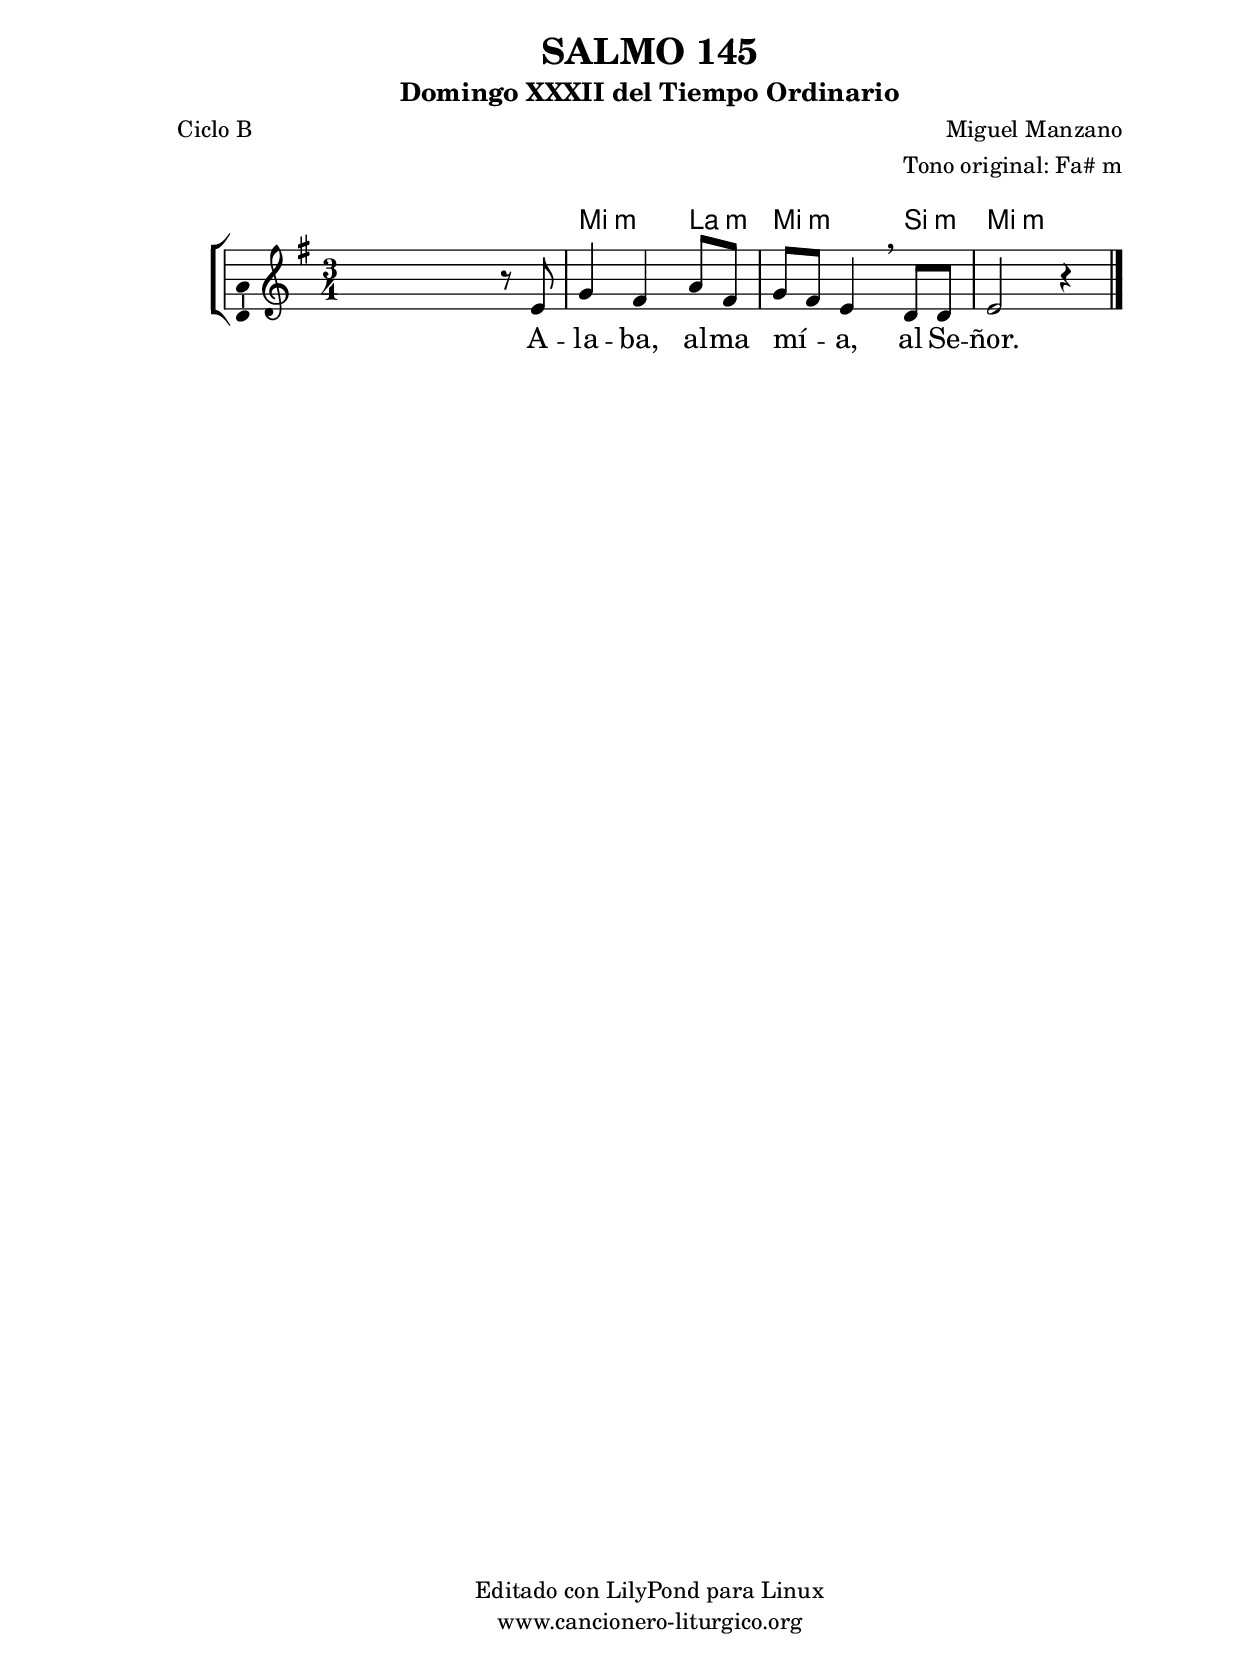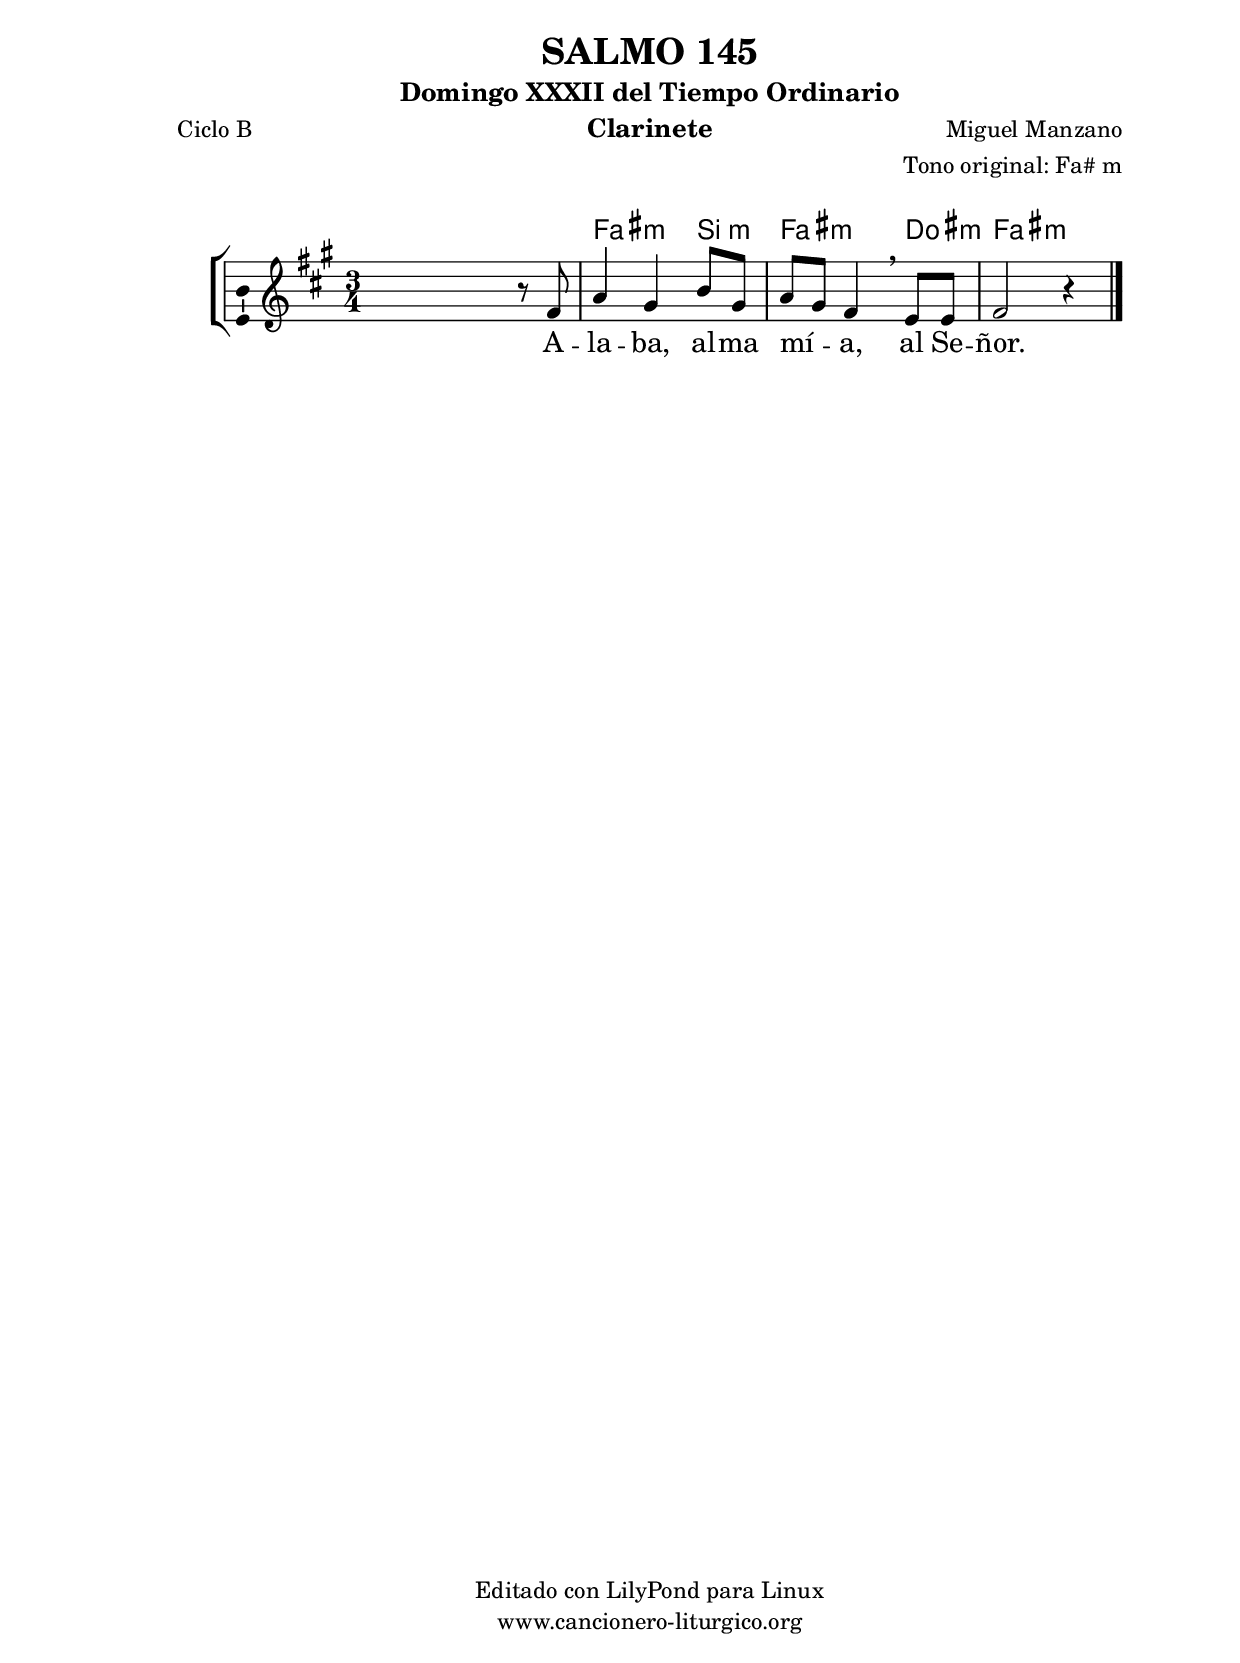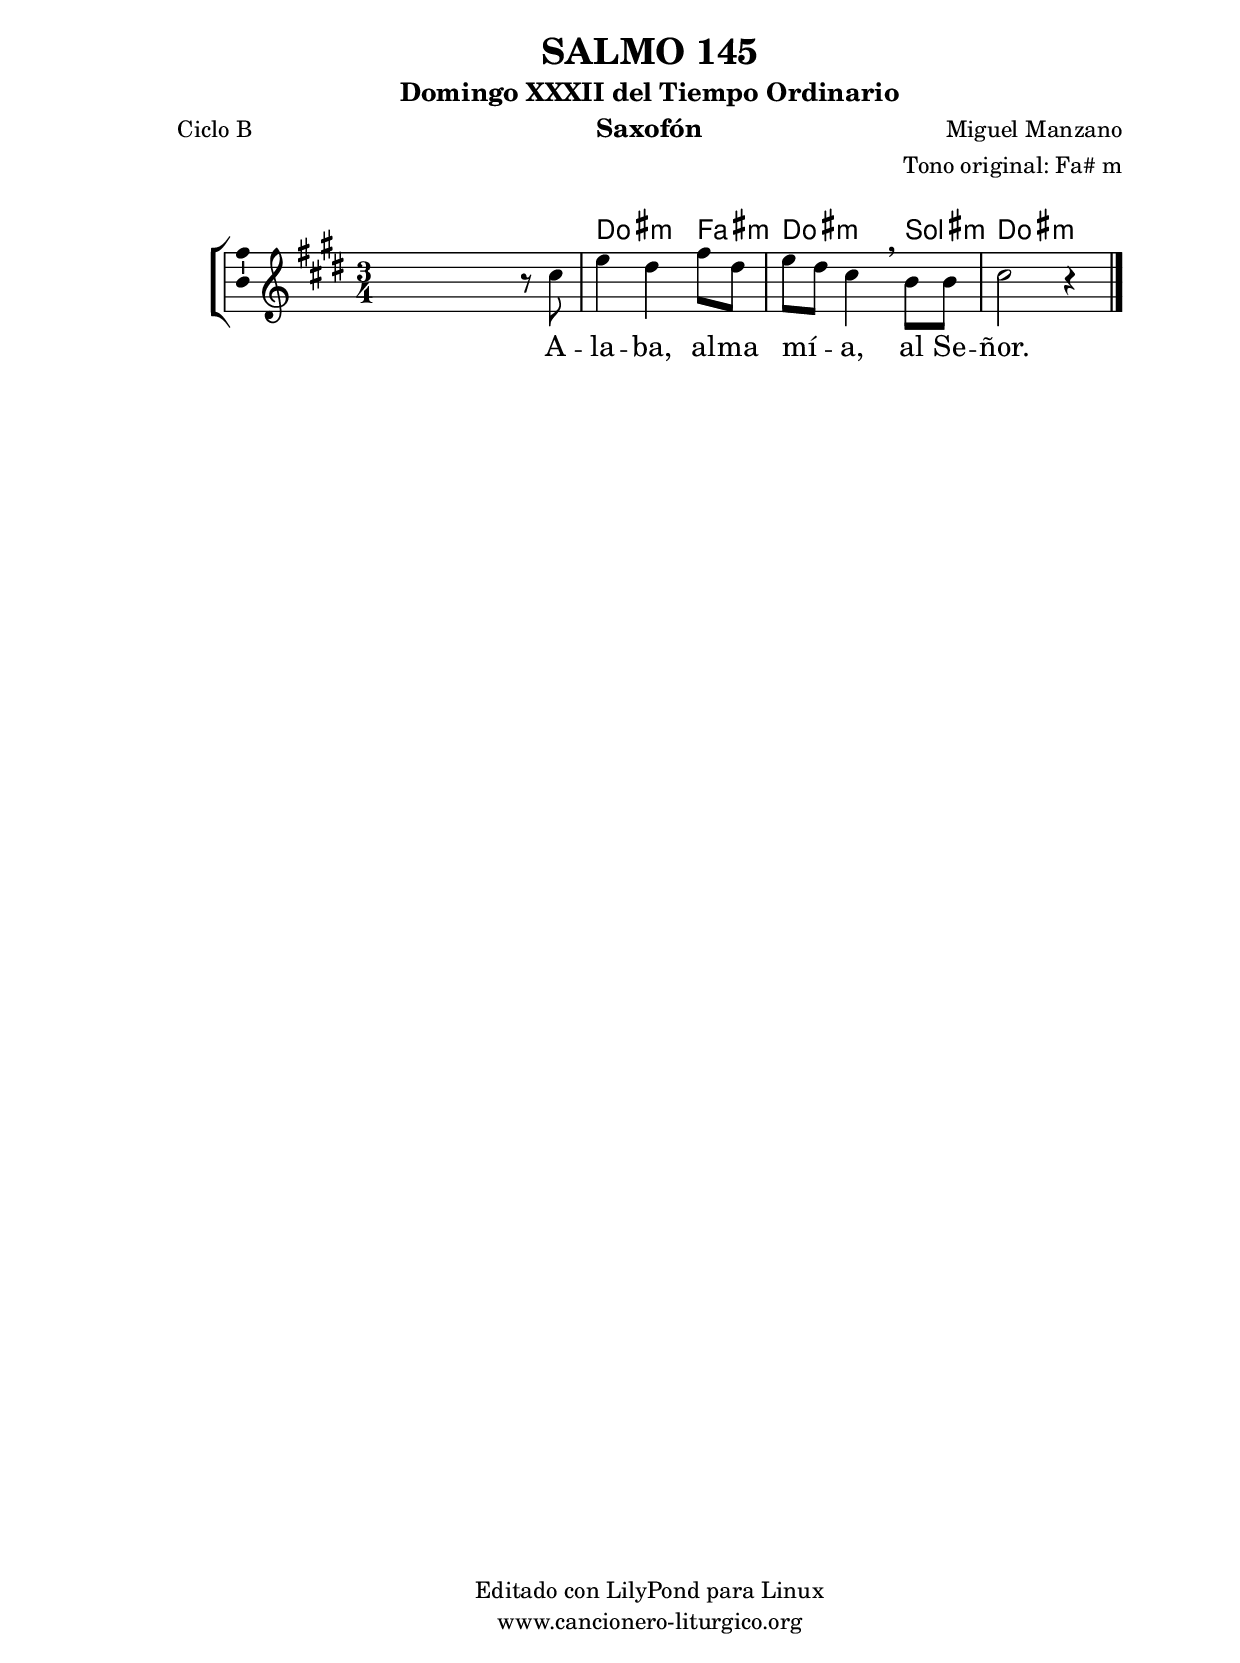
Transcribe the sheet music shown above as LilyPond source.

%
%para convertir .midi en .wav:
%timidity filename.midi -Ow -o finename.wav
%
%
%Para convertir de .wav a .mp3:
%lame -h -m j filename.wav
%
%
%para escuchar el midi:
%timidity nombrefichero.midi
%


%versión de lilypond para la que se ha escrito esta partitura:
\version "2.16.0"

	%Tamaño papel
	#(set-default-paper-size "a4")
	%Tamaño partitura
	#(set-global-staff-size 20)
	%No responde al pulsar sobre una nota
	#(ly:set-option 'point-and-click #f)

%parámetros del encabezamiento:
\header {
	title = "SALMO 145"
	subtitle = "Domingo XXXII del Tiempo Ordinario"
	composer = "Miguel Manzano"
	poet = "Ciclo B"
	meter = ""
	arranger = "Tono original: Fa# m"
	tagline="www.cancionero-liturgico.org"
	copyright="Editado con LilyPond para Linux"
	tiempo = "Ordinario"
	usos = "Salmo"
	letra = "Alaba, alma mía, al Señor."
	}

%parámetros asociados al papel:
\paper  {
	oddHeaderMarkup = \markup {\fill-line { \on-the-fly #not-first-page \fromproperty #'header:title \on-the-fly #not-first-page \fromproperty #'header:composer }}
	evenHeaderMarkup = \markup {\fill-line { \fromproperty #'header:composer \fromproperty #'header:title }}
	#(set-paper-size "a4")
	print-page-number = ##f
	first-page-number = 1
	print-first-page-number = ##f
%	head-separation = 3.0 \cm
	top-margin = 2.0 \cm
	bottom-margin = 0.5\cm
%%%	bottom-margin = -1.0\cm
	left-margin = 3.0 \cm
	line-width = 16.0 \cm 
	indent = 8\mm
	interscoreline = 2.\mm
	between-system-space = 15\mm
%	para que las partituras no llenen la hoja:
	ragged-bottom = ##t
%	idem para la última hoja:
	ragged-last-bottom = ##f
%	para que las partituras llenen el ancho del papel:
	ragged-last = ##f
	after-title-space = 2.5 \cm
%page-count=1
%system-count=8

	%Flexible Vertical Spacing
%	markup-markup-spacing =
%	#'((basic-distance . 15) (minimum-distance . 15) (padding . 3))
	markup-system-spacing =
	#'((basic-distance . 15) (minimum-distance . 15) (padding . 3))
	system-system-spacing =
	#'((basic-distance . 15) (minimum-distance . 15) (padding . 3))
	score-system-spacing =
	#'((basic-distance . 15) (minimum-distance . 15) (padding . 5))
%	top-system-spacing = % header
%	#'((basic-distance . 8) (minimum-distance . 0) (padding . 3))
%	top-markup-spacing =
%	#'((basic-distance . 20) (minimum-distance . 20) (padding . 3))
	last-bottom-spacing = % footer
	#'((basic-distance . 5) (minimum-distance . 5) (padding . 3))
%	score-markup-spacing =
%	#'((basic-distance . 16) (minimum-distance . 13) (padding . 3))

	}


%parámetros que afectan a toda la partitura:
global =  {
	%clave de sol (G):
	\clef G
	%armadura:
	\transpose fis e
	\key fis \minor
	\tempo 4=100
	\set Score.tempoHideNote = ##t
	}


acordes = {
	\italianChords
	\chordmode {
	\transpose fis e
{

s2.
fis2:m b4:m
fis2:m cis4:m
fis2.:m

	}
	}
}

melodia = 
	\transpose fis e
{
	\relative c'{

\time 3/4

s2 r8 fis8
a4 gis b8 gis
a8 gis fis4 \breathe e8 e
fis2 r4

	\bar "|."
	}
	}


texto = \lyricmode {
A -- la -- ba, al -- ma mí -- _ a, al Se -- ñor.
	}


acordesStaff = \context ChordNames = acordesStaff <<
	\set chordChanges = ##t
	\acordes
	>>


vozStaff = \context Voice = vozStaff
\with {\consists "Ambitus_engraver"}
<<
%	\set Staff.instrumentName = ""
%	\set Staff.shortInstrumentName = ""
%	\set Staff.midiInstrument = #"clarinet"
%	\set Staff.midiInstrument = #"cello"
%	\set Staff.midiInstrument = #"flute"
	\set Staff.midiInstrument = #"electric guitar (jazz)"
%	\set Staff.midiInstrument = #"english horn"
%	\set Staff.midiInstrument = #"violin"
%	\set Staff.midiInstrument = #"glockenspiel"
	\set Staff.midiMinimumVolume = #0.7
	\set Staff.midiMaximumVolume = #0.9
	\global
	\melodia
	>>


textoStaff = \context Lyrics = textoStaff <<
	\lyricsto vozStaff \texto
	>>

\book {
	\score {
		\context ChoirStaff {
			\override StaffGroup.SystemStartBracket #'collapse-height = #1
			\override Score.SystemStartBar #'collapse-height = #1
			<<
			\acordesStaff
			\vozStaff
			\textoStaff
			>>
			}
		\layout {
	    		\context {
				\Lyrics
				\override LyricText #'font-size = #2
				}
	   		 \context {
				\Score
				%fontSize = #3
				\override StaffSymbol #'staff-space = #(magstep +3)
				%\override Beam #'thickness = #0.55
				%\override SpacingSpanner #'spacing-increment = #1.0
				%\override Slur #'height-limit = #1.5
				}
			}
		}
	\score {
		\unfoldRepeats
		\context ChoirStaff {
			<<
			\acordesStaff
			\vozStaff
			>>
			}
		\midi {
	  		\context {
	  			\Score
				tempoWholesPerMinute = #(ly:make-moment 70 4)
				}
			}
		}
	}

%Partitura para clarinete
#(define output-suffix "C")
\book {
	\header{
		instrument = "Clarinete"
		}
	\score {
		\context ChoirStaff {
			\override StaffGroup.SystemStartBracket #'collapse-height = #1
			\override Score.SystemStartBar #'collapse-height = #1
\transpose c d
			<<
			\acordesStaff
			\vozStaff
			\textoStaff
			>>
			}
		\layout {
	    		\context {
				\Lyrics
				\override LyricText #'font-size = #2
				}
	   		 \context {
				\Score
				%fontSize = #3
				\override StaffSymbol #'staff-space = #(magstep +3)
				%\override Beam #'thickness = #0.55
				%\override SpacingSpanner #'spacing-increment = #1.0
				%\override Slur #'height-limit = #1.5
				}
			}
		}
	}

%Partitura para saxofón
#(define output-suffix "S")
\book {
	\header{
		instrument = "Saxofón"
		}
	\score {
		\context ChoirStaff {
			\override StaffGroup.SystemStartBracket #'collapse-height = #1
			\override Score.SystemStartBar #'collapse-height = #1
\transpose c a
			<<
			\acordesStaff
			\vozStaff
			\textoStaff
			>>
			}
		\layout {
	    		\context {
				\Lyrics
				\override LyricText #'font-size = #2
				}
	   		 \context {
				\Score
				%fontSize = #3
				\override StaffSymbol #'staff-space = #(magstep +3)
				%\override Beam #'thickness = #0.55
				%\override SpacingSpanner #'spacing-increment = #1.0
				%\override Slur #'height-limit = #1.5
				}
			}
		}
	}

